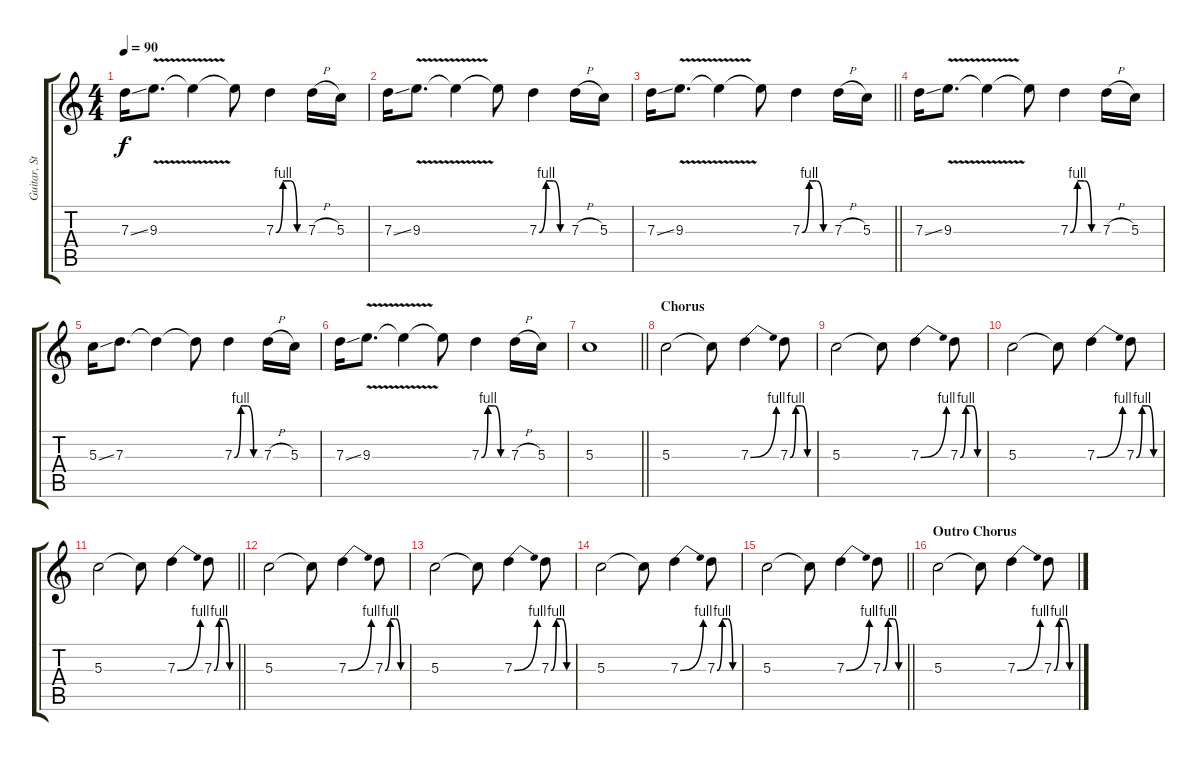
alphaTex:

\track ("Guitar, Studio" "Guitar, St") {instrument overdrivenguitar}
\staff {score tabs}
\tuning (E4 B3 G3 D3 A2 E2) {hide}
\ts (4 4)
\tempo 90
\clef g2
\ks c
7.3{ss}.16{dy f} 9.3{v}.8{d} 9.3{t}.4 9.3{t}.8 7.3{be (custom 0 0 15 4 30 4 45 0 60 0)}.4 7.3{h}.16 5.3.16 |
7.3{ss}.16 9.3{v}.8{d} 9.3{t}.4 9.3{t}.8 7.3{be (custom 0 0 15 4 30 4 45 0 60 0)}.4 7.3{h}.16 5.3.16 |
\barLineRight lightlight
7.3{ss}.16 9.3{v}.8{d} 9.3{t}.4 9.3{t}.8 7.3{be (custom 0 0 15 4 30 4 45 0 60 0)}.4 7.3{h}.16 5.3.16 |
7.3{ss}.16 9.3{v}.8{d} 9.3{t}.4 9.3{t}.8 7.3{be (custom 0 0 15 4 30 4 45 0 60 0)}.4 7.3{h}.16 5.3.16 |
5.3{ss}.16 7.3.8{d} 7.3{t}.4 7.3{t}.8 7.3{be (custom 0 0 15 4 30 4 45 0 60 0)}.4 7.3{h}.16 5.3.16 |
7.3{ss}.16 9.3{v}.8{d} 9.3{t}.4 9.3{t}.8 7.3{be (custom 0 0 15 4 30 4 45 0 60 0)}.4 7.3{h}.16 5.3.16 |
\barLineRight lightlight
5.3.1 |
\section ("" "Chorus")
5.3.2 5.3{t}.8 7.3{be (bend 0 0 60 4)}.4 7.3{be (custom 0 0 15 4 30 4 45 0 60 0)}.8 |
5.3.2 5.3{t}.8 7.3{be (bend 0 0 60 4)}.4 7.3{be (custom 0 0 15 4 30 4 45 0 60 0)}.8 |
5.3.2 5.3{t}.8 7.3{be (bend 0 0 60 4)}.4 7.3{be (custom 0 0 15 4 30 4 45 0 60 0)}.8 |
\barLineRight lightlight
5.3.2 5.3{t}.8 7.3{be (bend 0 0 60 4)}.4 7.3{be (custom 0 0 15 4 30 4 45 0 60 0)}.8 |
5.3.2 5.3{t}.8 7.3{be (bend 0 0 60 4)}.4 7.3{be (custom 0 0 15 4 30 4 45 0 60 0)}.8 |
5.3.2 5.3{t}.8 7.3{be (bend 0 0 60 4)}.4 7.3{be (custom 0 0 15 4 30 4 45 0 60 0)}.8 |
5.3.2 5.3{t}.8 7.3{be (bend 0 0 60 4)}.4 7.3{be (custom 0 0 15 4 30 4 45 0 60 0)}.8 |
\barLineRight lightlight
5.3.2 5.3{t}.8 7.3{be (bend 0 0 60 4)}.4 7.3{be (custom 0 0 15 4 30 4 45 0 60 0)}.8 |
\section ("" "Outro Chorus")
5.3.2 5.3{t}.8 7.3{be (bend 0 0 60 4)}.4 7.3{be (custom 0 0 15 4 30 4 45 0 60 0)}.8
